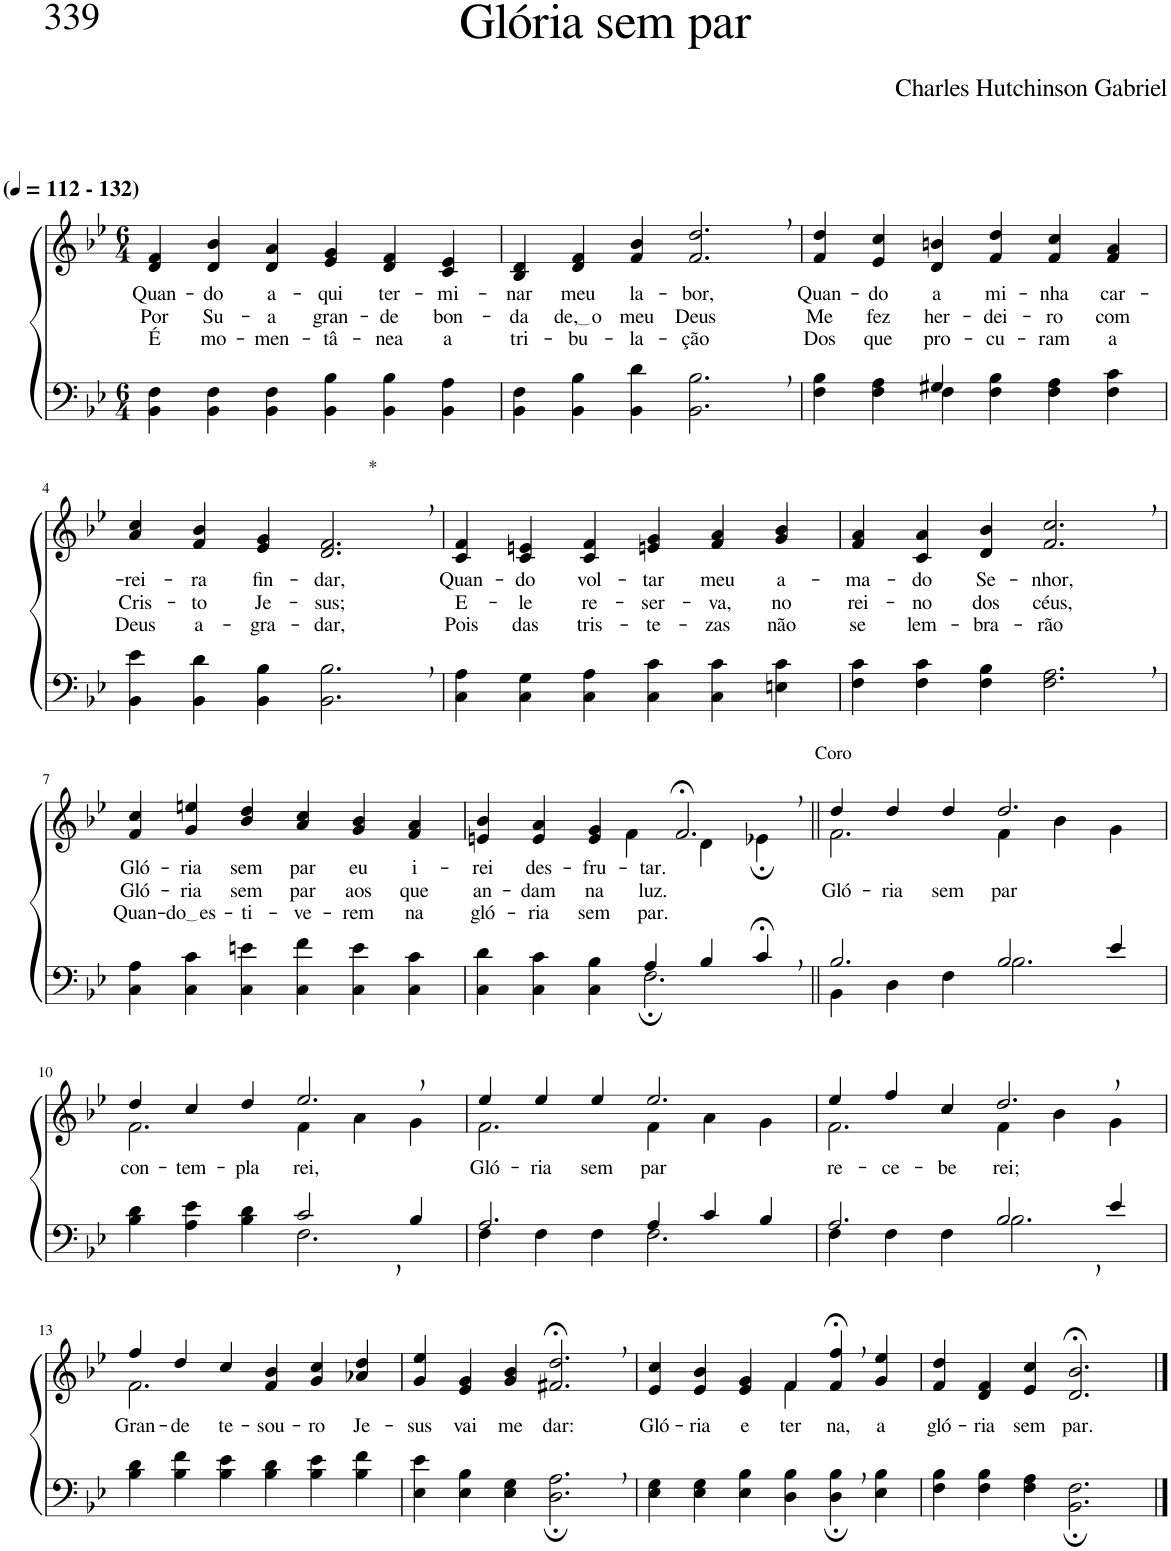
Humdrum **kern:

**kern	**kern	**text	**text	**text
*part2	*part1	*part1	*part1	*part1
*staff2	*staff1	*staff1	*staff1	*staff1
*I"Parte III e IV	*I"Parte I e II	*	*	*
*clefF4	*clefG2	*	*	*
*Trd1c2	*Trd1c2	*	*	*
*k[b-e-]	*k[b-e-]	*	*	*
*M6/4	*M6/4	*	*	*
*MM112	*MM112	*	*	*
=1	=1	=1	=1	=1
!	!LO:TX:a:B:t=(	!	!	!
!	!LO:TX:a:B:t=- 132)	!	!	!
!	!	!LO:LY:b	!LO:LY:b	!LO:LY:b
4BB-\ 4F\	4d/ 4f/	Quan-	Por	É
!	!	!LO:LY:b	!LO:LY:b	!LO:LY:b
4BB-\ 4F\	4d/ 4b-/	-do	Su-	mo-
!	!	!LO:LY:b	!LO:LY:b	!LO:LY:b
4BB-\ 4F\	4d/ 4a/	a-	-a	-men-
!	!	!LO:LY:b	!LO:LY:b	!LO:LY:b
4BB-\ 4B-\	4e-/ 4g/	-qui	gran-	-tâ-
!	!	!LO:LY:b	!LO:LY:b	!LO:LY:b
4BB-\ 4B-\	4d/ 4f/	ter-	-de	-nea
!	!	!LO:LY:b	!LO:LY:b	!LO:LY:b
4BB-\ 4A\	4c/ 4e-/	-mi-	bon-	a
=2	=2	=2	=2	=2
!	!	!LO:LY:b	!LO:LY:b	!LO:LY:b
4BB-\ 4F\	4B-/ 4d/	-nar	-da	tri-
!	!	!LO:LY:b	!LO:LY:b	!LO:LY:b
4BB-\ 4B-\	4d/ 4f/	meu	de, o	-bu-
!	!	!LO:LY:b	!LO:LY:b	!LO:LY:b
4BB-\ 4d\	4f/ 4b-/	la-	meu	-la-
!	!	!LO:LY:b	!LO:LY:b	!LO:LY:b
2.BB-\, 2.B-\,	2.f/, 2.dd/,	-bor,	Deus	-ção
=3	=3	=3	=3	=3
*^	*	*	*	*
!	!	!	!LO:LY:b	!LO:LY:b	!LO:LY:b
4F\ 4B-\	2ryy	4f/ 4dd/	Quan-	Me	Dos
!	!	!	!LO:LY:b	!LO:LY:b	!LO:LY:b
4F\ 4A\	.	4e-/ 4cc/	-do	fez	que
!	!	!	!LO:LY:b	!LO:LY:b	!LO:LY:b
4F\	4G#X/	4d/ 4bn/	a	her-	pro-
!	!	!	!LO:LY:b	!LO:LY:b	!LO:LY:b
4F\ 4B-\	2.ryy	4f/ 4dd/	mi-	-dei-	-cu-
!	!	!	!LO:LY:b	!LO:LY:b	!LO:LY:b
4F\ 4A\	.	4f/ 4cc/	-nha	-ro	-ram
!	!	!	!LO:LY:b	!LO:LY:b	!LO:LY:b
4F\ 4c\	.	4f/ 4a/	car-	com	a
*v	*v	*	*	*	*
!!LO:LB:g=z
=4	=4	=4	=4	=4
!	!	!LO:LY:b	!LO:LY:b	!LO:LY:b
4BB-\ 4e-\	4a/ 4cc/	-rei-	Cris-	Deus
!	!	!LO:LY:b	!LO:LY:b	!LO:LY:b
4BB-\ 4d\	4f/ 4b-/	-ra	-to	a-
!	!	!LO:LY:b	!LO:LY:b	!LO:LY:b
4BB-\ 4B-\	4e-/ 4g/	fin-	Je-	-gra-
!	!LO:TX:a:t=*	!	!	!
!	!	!LO:LY:b	!LO:LY:b	!LO:LY:b
2.BB-\, 2.B-\,	2.d/, 2.f/,	-dar,	-sus;	-dar,
=5	=5	=5	=5	=5
!	!	!LO:LY:b	!LO:LY:b	!LO:LY:b
4C\ 4A\	4c/ 4f/	Quan-	E-	Pois
!	!	!LO:LY:b	!LO:LY:b	!LO:LY:b
4C\ 4G\	4c/ 4en/	-do	-le	das
!	!	!LO:LY:b	!LO:LY:b	!LO:LY:b
4C\ 4A\	4c/ 4f/	vol-	re-	tris-
!	!	!LO:LY:b	!LO:LY:b	!LO:LY:b
4C\ 4c\	4en/ 4g/	-tar	-ser-	-te-
!	!	!LO:LY:b	!LO:LY:b	!LO:LY:b
4C\ 4c\	4f/ 4a/	meu	-va,	-zas
!	!	!LO:LY:b	!LO:LY:b	!LO:LY:b
4En\ 4c\	4g/ 4b-/	a-	no	não
=6	=6	=6	=6	=6
!	!	!LO:LY:b	!LO:LY:b	!LO:LY:b
4F\ 4c\	4f/ 4a/	-ma-	rei-	se
!	!	!LO:LY:b	!LO:LY:b	!LO:LY:b
4F\ 4c\	4c/ 4a/	-do	-no	lem-
!	!	!LO:LY:b	!LO:LY:b	!LO:LY:b
4F\ 4B-\	4d/ 4b-/	Se-	dos	-bra-
!	!	!LO:LY:b	!LO:LY:b	!LO:LY:b
2.F\, 2.A\,	2.f/, 2.cc/,	-nhor,	céus,	-rão
!!LO:LB:g=z
=7	=7	=7	=7	=7
!	!	!LO:LY:b	!LO:LY:b	!LO:LY:b
4C\ 4A\	4f/ 4cc/	Gló-	Gló-	Quan-
!	!	!LO:LY:b	!LO:LY:b	!LO:LY:b
4C\ 4c\	4g/ 4een/	-ria	-ria	do es
!	!	!LO:LY:b	!LO:LY:b	!LO:LY:b
4C\ 4en\	4b-/ 4dd/	sem	sem	-ti-
!	!	!LO:LY:b	!LO:LY:b	!LO:LY:b
4C\ 4f\	4a/ 4cc/	par	par	-ve-
!	!	!LO:LY:b	!LO:LY:b	!LO:LY:b
4C\ 4e\	4g/ 4b-/	eu	aos	-rem
!	!	!LO:LY:b	!LO:LY:b	!LO:LY:b
4C\ 4c\	4f/ 4a/	i-	que	na
=8	=8	=8	=8	=8
*^	*	*	*	*
!	!	!	!LO:LY:b	!LO:LY:b	!LO:LY:b
*	*	*^	*	*	*
2.ryy	4C\ 4d\	4en/ 4b-/	2.ryy	-rei	an-	gló-
!	!	!	!	!LO:LY:b	!LO:LY:b	!LO:LY:b
.	4C\ 4c\	4e/ 4a/	.	des-	-dam	-ria
!	!	!	!	!LO:LY:b	!LO:LY:b	!LO:LY:b
.	4C\ 4B-\	4e/ 4g/	.	-fru-	na	sem
!	!	!	!	!LO:LY:b	!LO:LY:b	!LO:LY:b
4A/	2.F;\	2.f;<,/	4f\	-tar.	luz.	par.
4B-/	.	.	4d\	.	.	.
!	!	!	!LO:TX:a:t=Coro	!	!	!
4c;<,/	.	.	4e-X;\	.	.	.
=9||	=9||	=9||	=9||	=9||	=9||	=9||
!	!	!	!	!	!LO:LY:b	!
2.B-/	4BB-\	4dd/	2.f\	.	-Gló-	.
!	!	!	!	!	!LO:LY:b	!
.	4D\	4dd/	.	.	-ria	.
!	!	!	!	!	!LO:LY:b	!
.	4F\	4dd/	.	.	sem	.
!	!	!	!	!	!LO:LY:b	!
2B-/	2.B-\	2.dd/	4f\	.	par	.
.	.	.	4b-\	.	.	.
4e-/	.	.	4g\	.	.	.
!!LO:LB:g=z	!!
=10	=10	=10	=10	=10	=10	=10
!	!	!	!	!LO:LY:b	!	!
2.ryy	4B-\ 4d\	4dd/	2.f\	con-	.	.
!	!	!	!	!LO:LY:b	!	!
.	4A\ 4e-\	4cc/	.	-tem-	.	.
!	!	!	!	!LO:LY:b	!	!
.	4B-\ 4d\	4dd/	.	-pla-	.	.
!	!	!	!	!LO:LY:b	!	!
2c,/	2.F\	2.ee-,/	4f\	-rei,	.	.
.	.	.	4a\	.	.	.
4B-/	.	.	4g\	.	.	.
=11	=11	=11	=11	=11	=11	=11
!	!	!	!	!LO:LY:b	!	!
2.A/	4F\	4ee-/	2.f\	Gló-	.	.
!	!	!	!	!LO:LY:b	!	!
.	4F\	4ee-/	.	-ria	.	.
!	!	!	!	!LO:LY:b	!	!
.	4F\	4ee-/	.	sem	.	.
!	!	!	!	!LO:LY:b	!	!
4A/	2.F\	2.ee-/	4f\	par	.	.
4c/	.	.	4a\	.	.	.
4B-/	.	.	4g\	.	.	.
=12	=12	=12	=12	=12	=12	=12
!	!	!	!	!LO:LY:b	!	!
2.A/	4F\	4ee-/	2.f\	re-	.	.
!	!	!	!	!LO:LY:b	!	!
.	4F\	4ff/	.	-ce-	.	.
!	!	!	!	!LO:LY:b	!	!
.	4F\	4cc/	.	-be-	.	.
!	!	!	!	!LO:LY:b	!	!
2B-,/	2.B-\	2.dd,/	4f\	-rei;	.	.
.	.	.	4b-\	.	.	.
4e-/	.	.	4g\	.	.	.
*v	*v	*	*	*	*	*
!!LO:LB:g=z	!!
=13	=13	=13	=13	=13	=13
!	!	!	!LO:LY:b	!	!
4B-\ 4d\	4ff/	2.f\	Gran-	.	.
!	!	!	!LO:LY:b	!	!
4B-\ 4f\	4dd/	.	-de	.	.
!	!	!	!LO:LY:b	!	!
4B-\ 4e-\	4cc/	.	te-	.	.
!	!	!	!LO:LY:b	!	!
4B-\ 4d\	4f/ 4b-/	2.ryy	-sou-	.	.
!	!	!	!LO:LY:b	!	!
4B-\ 4e-\	4g/ 4cc/	.	-ro	.	.
!	!	!	!LO:LY:b	!	!
4B-\ 4f\	4a-X/ 4dd/	.	Je-	.	.
*	*v	*v	*	*	*
=14	=14	=14	=14	=14
!	!	!LO:LY:b	!	!
4E-\ 4e-\	4g/ 4ee-/	-sus	.	.
!	!	!LO:LY:b	!	!
4E-\ 4B-\	4e-/ 4g/	vai	.	.
!	!	!LO:LY:b	!	!
4E-\ 4G\	4g/ 4b-/	me	.	.
!	!	!LO:LY:b	!	!
2.D\;, 2.A\;,	2.f#X/;<, 2.dd/;<,	dar:	.	.
=15	=15	=15	=15	=15
!	!	!LO:LY:b	!	!
*	*^	*	*	*
4E-\ 4G\	4e-/ 4cc/	2.ryy	Gló-	.	.
!	!	!	!LO:LY:b	!	!
4E-\ 4G\	4e-/ 4b-/	.	-ria	.	.
!	!	!	!LO:LY:b	!	!
4E-\ 4B-\	4e-/ 4g/	.	e-	.	.
!	!	!	!LO:LY:b	!	!
4D\ 4B-\	4f/	4f\	-ter-	.	.
!	!	!	!LO:LY:b	!	!
4D\;, 4B-\;,	4f/;<, 4ff/;<,	2ryy	-na,	.	.
!	!	!	!LO:LY:b	!	!
4E-\ 4B-\	4g/ 4ee-/	.	a	.	.
*	*v	*v	*	*	*
=16	=16	=16	=16	=16
!	!	!LO:LY:b	!	!
4F\ 4B-\	4f/ 4dd/	gló-	.	.
!	!	!LO:LY:b	!	!
4F\ 4B-\	4d/ 4f/	-ria	.	.
!	!	!LO:LY:b	!	!
4F\ 4A\	4e-/ 4cc/	sem	.	.
!	!	!LO:LY:b	!	!
2.BB-\; 2.F\;	2.d/;< 2.b-/;<	par.	.	.
==	==	==	==	==
*-	*-	*-	*-	*-
